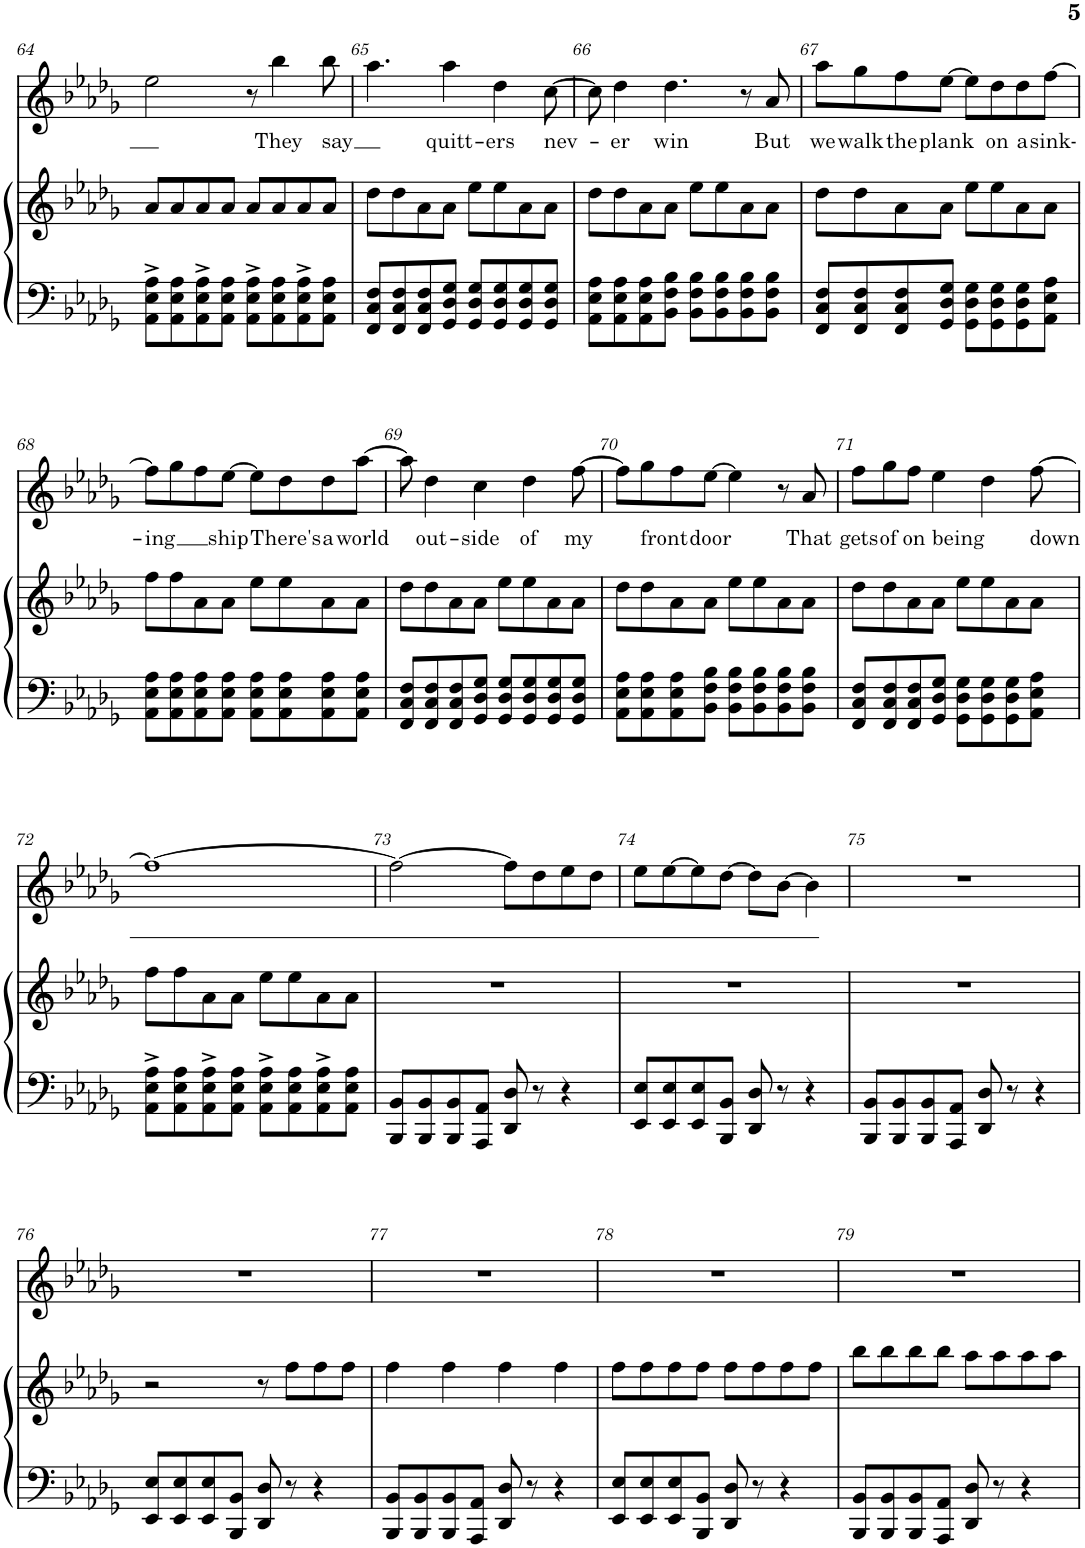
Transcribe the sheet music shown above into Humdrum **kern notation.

**kern	**kern	**kern	**text
*part2	*part2	*part1	*part1
*staff3	*staff2	*staff1	*staff1
*I"Piano	*	*I"Voice	*
*I'Pno	*	*	*
!!LO:PB:g=z
*clefF4	*clefG2	*clefG2	*
*k[b-e-a-d-g-]	*k[b-e-a-d-g-]	*k[b-e-a-d-g-]	*
*M4/4	*M4/4	*M4/4	*
=64	=64	=64	=64
8AA-\^ 8E-\^ 8A-\^L	8a-/L	2ee-\	.
8AA-\ 8E-\ 8A-\	8a-/	.	.
8AA-\^ 8E-\^ 8A-\^	8a-/	.	.
8AA-\ 8E-\ 8A-\J	8a-/J	.	.
8AA-\^ 8E-\^ 8A-\^L	8a-/L	8r	.
!	!	!	!LO:LY:b
8AA-\ 8E-\ 8A-\	8a-/	4bb-\	They
8AA-\^ 8E-\^ 8A-\^	8a-/	.	.
!	!	!	!LO:LY:b
8AA-\ 8E-\ 8A-\J	8a-/J	8bb-\	say
=65	=65	=65	=65
8FF/ 8C/ 8F/L	8dd-\L	4.aa-\	.
8FF/ 8C/ 8F/	8dd-\	.	.
8FF/ 8C/ 8F/	8a-\	.	.
!	!	!	!LO:LY:b
8GG-/ 8D-/ 8G-/J	8a-\J	4aa-\	quitt-
8GG-/ 8D-/ 8G-/L	8ee-\L	.	.
!	!	!	!LO:LY:b
8GG-/ 8D-/ 8G-/	8ee-\	4dd-\	-ers
8GG-/ 8D-/ 8G-/	8a-\	.	.
!	!	!	!LO:LY:b
8GG-/ 8D-/ 8G-/J	8a-\J	[8cc\	nev-
=66	=66	=66	=66
8AA-\ 8E-\ 8A-\L	8dd-\L	8cc\]	.
!	!	!	!LO:LY:b
8AA-\ 8E-\ 8A-\	8dd-\	4dd-\	-er
8AA-\ 8E-\ 8A-\	8a-\	.	.
!	!	!	!LO:LY:b
8BB-\ 8F\ 8B-\J	8a-\J	4.dd-\	win
8BB-\ 8F\ 8B-\L	8ee-\L	.	.
8BB-\ 8F\ 8B-\	8ee-\	.	.
8BB-\ 8F\ 8B-\	8a-\	8r	.
!	!	!	!LO:LY:b
8BB-\ 8F\ 8B-\J	8a-\J	8a-/	But
=67	=67	=67	=67
!	!	!	!LO:LY:b
8FF/ 8C/ 8F/L	8dd-\L	8aa-\L	we
!	!	!	!LO:LY:b
8FF/ 8C/ 8F/	8dd-\	8gg-\	walk
!	!	!	!LO:LY:b
8FF/ 8C/ 8F/	8a-\	8ff\	the
!	!	!	!LO:LY:b
8GG-/ 8D-/ 8G-/J	8a-\J	[8ee-\J	plank
8GG-\ 8D-\ 8G-\L	8ee-\L	8ee-\L]	.
!	!	!	!LO:LY:b
8GG-\ 8D-\ 8G-\	8ee-\	8dd-\	on
!	!	!	!LO:LY:b
8GG-\ 8D-\ 8G-\	8a-\	8dd-\	a
!	!	!	!LO:LY:b
8AA-\ 8E-\ 8A-\J	8a-\J	[8ff\J	sink-
!!LO:LB:g=z
=68	=68	=68	=68
!	!	!	!LO:LY:b
8AA-\ 8E-\ 8A-\L	8ff\L	8ff\L]	-ing
8AA-\ 8E-\ 8A-\	8ff\	8gg-\	.
8AA-\ 8E-\ 8A-\	8a-\	8ff\	.
!	!	!	!LO:LY:b
8AA-\ 8E-\ 8A-\J	8a-\J	[8ee-\J	ship
8AA-\ 8E-\ 8A-\L	8ee-\L	8ee-\L]	.
!	!	!	!LO:LY:b
8AA-\ 8E-\ 8A-\	8ee-\	8dd-\	There's
!	!	!	!LO:LY:b
8AA-\ 8E-\ 8A-\	8a-\	8dd-\	a
!	!	!	!LO:LY:b
8AA-\ 8E-\ 8A-\J	8a-\J	[8aa-\J	world
=69	=69	=69	=69
8FF/ 8C/ 8F/L	8dd-\L	8aa-\]	.
!	!	!	!LO:LY:b
8FF/ 8C/ 8F/	8dd-\	4dd-\	out-
8FF/ 8C/ 8F/	8a-\	.	.
!	!	!	!LO:LY:b
8GG-/ 8D-/ 8G-/J	8a-\J	4cc\	-side
8GG-/ 8D-/ 8G-/L	8ee-\L	.	.
!	!	!	!LO:LY:b
8GG-/ 8D-/ 8G-/	8ee-\	4dd-\	of
8GG-/ 8D-/ 8G-/	8a-\	.	.
!	!	!	!LO:LY:b
8GG-/ 8D-/ 8G-/J	8a-\J	[8ff\	my
=70	=70	=70	=70
8AA-\ 8E-\ 8A-\L	8dd-\L	8ff\L]	.
!	!	!	!LO:LY:b
8AA-\ 8E-\ 8A-\	8dd-\	8gg-\	front
8AA-\ 8E-\ 8A-\	8a-\	8ff\	.
!	!	!	!LO:LY:b
8BB-\ 8F\ 8B-\J	8a-\J	[8ee-\J	door
8BB-\ 8F\ 8B-\L	8ee-\L	4ee-\]	.
8BB-\ 8F\ 8B-\	8ee-\	.	.
8BB-\ 8F\ 8B-\	8a-\	8r	.
!	!	!	!LO:LY:b
8BB-\ 8F\ 8B-\J	8a-\J	8a-/	That
=71	=71	=71	=71
!	!	!	!LO:LY:b
8FF/ 8C/ 8F/L	8dd-\L	8ff\L	gets
!	!	!	!LO:LY:b
8FF/ 8C/ 8F/	8dd-\	8gg-\	of
!	!	!	!LO:LY:b
8FF/ 8C/ 8F/	8a-\	8ff\J	on
!	!	!	!LO:LY:b
8GG-/ 8D-/ 8G-/J	8a-\J	4ee-\	being
8GG-\ 8D-\ 8G-\L	8ee-\L	.	.
8GG-\ 8D-\ 8G-\	8ee-\	4dd-\	.
8GG-\ 8D-\ 8G-\	8a-\	.	.
!	!	!	!LO:LY:b
8AA-\ 8E-\ 8A-\J	8a-\J	[8ff\	down
!!LO:LB:g=z
=72	=72	=72	=72
8AA-\^ 8E-\^ 8A-\^L	8ff\L	1ff_	.
8AA-\ 8E-\ 8A-\	8ff\	.	.
8AA-\^ 8E-\^ 8A-\^	8a-\	.	.
8AA-\ 8E-\ 8A-\J	8a-\J	.	.
8AA-\^ 8E-\^ 8A-\^L	8ee-\L	.	.
8AA-\ 8E-\ 8A-\	8ee-\	.	.
8AA-\^ 8E-\^ 8A-\^	8a-\	.	.
8AA-\ 8E-\ 8A-\J	8a-\J	.	.
=73	=73	=73	=73
8BBB-/ 8BB-/L	1r	2ff\_	.
8BBB-/ 8BB-/	.	.	.
8BBB-/ 8BB-/	.	.	.
8AAA-/ 8AA-/J	.	.	.
8DD-/ 8D-/	.	8ff\L]	.
8r	.	8dd-\	.
4r	.	8ee-\	.
.	.	8dd-\J	.
=74	=74	=74	=74
8EE-/ 8E-/L	1r	8ee-\L	.
8EE-/ 8E-/	.	[8ee-\	.
8EE-/ 8E-/	.	8ee-\]	.
8BBB-/ 8BB-/J	.	[8dd-\J	.
8DD-/ 8D-/	.	8dd-\L]	.
8r	.	[8b-\J	.
4r	.	4b-\]	.
=75	=75	=75	=75
8BBB-/ 8BB-/L	1r	1r	.
8BBB-/ 8BB-/	.	.	.
8BBB-/ 8BB-/	.	.	.
8AAA-/ 8AA-/J	.	.	.
8DD-/ 8D-/	.	.	.
8r	.	.	.
4r	.	.	.
!!LO:LB:g=z
=76	=76	=76	=76
8EE-/ 8E-/L	2r	1r	.
8EE-/ 8E-/	.	.	.
8EE-/ 8E-/	.	.	.
8BBB-/ 8BB-/J	.	.	.
8DD-/ 8D-/	8r	.	.
8r	8ff\L	.	.
4r	8ff\	.	.
.	8ff\J	.	.
=77	=77	=77	=77
8BBB-/ 8BB-/L	4ff\	1r	.
8BBB-/ 8BB-/	.	.	.
8BBB-/ 8BB-/	4ff\	.	.
8AAA-/ 8AA-/J	.	.	.
8DD-/ 8D-/	4ff\	.	.
8r	.	.	.
4r	4ff\	.	.
=78	=78	=78	=78
8EE-/ 8E-/L	8ff\L	1r	.
8EE-/ 8E-/	8ff\	.	.
8EE-/ 8E-/	8ff\	.	.
8BBB-/ 8BB-/J	8ff\J	.	.
8DD-/ 8D-/	8ff\L	.	.
8r	8ff\	.	.
4r	8ff\	.	.
.	8ff\J	.	.
=79	=79	=79	=79
8BBB-/ 8BB-/L	8bb-\L	1r	.
8BBB-/ 8BB-/	8bb-\	.	.
8BBB-/ 8BB-/	8bb-\	.	.
8AAA-/ 8AA-/J	8bb-\J	.	.
8DD-/ 8D-/	8aa-\L	.	.
8r	8aa-\	.	.
4r	8aa-\	.	.
.	8aa-\J	.	.
=	=	=	=
*-	*-	*-	*-
